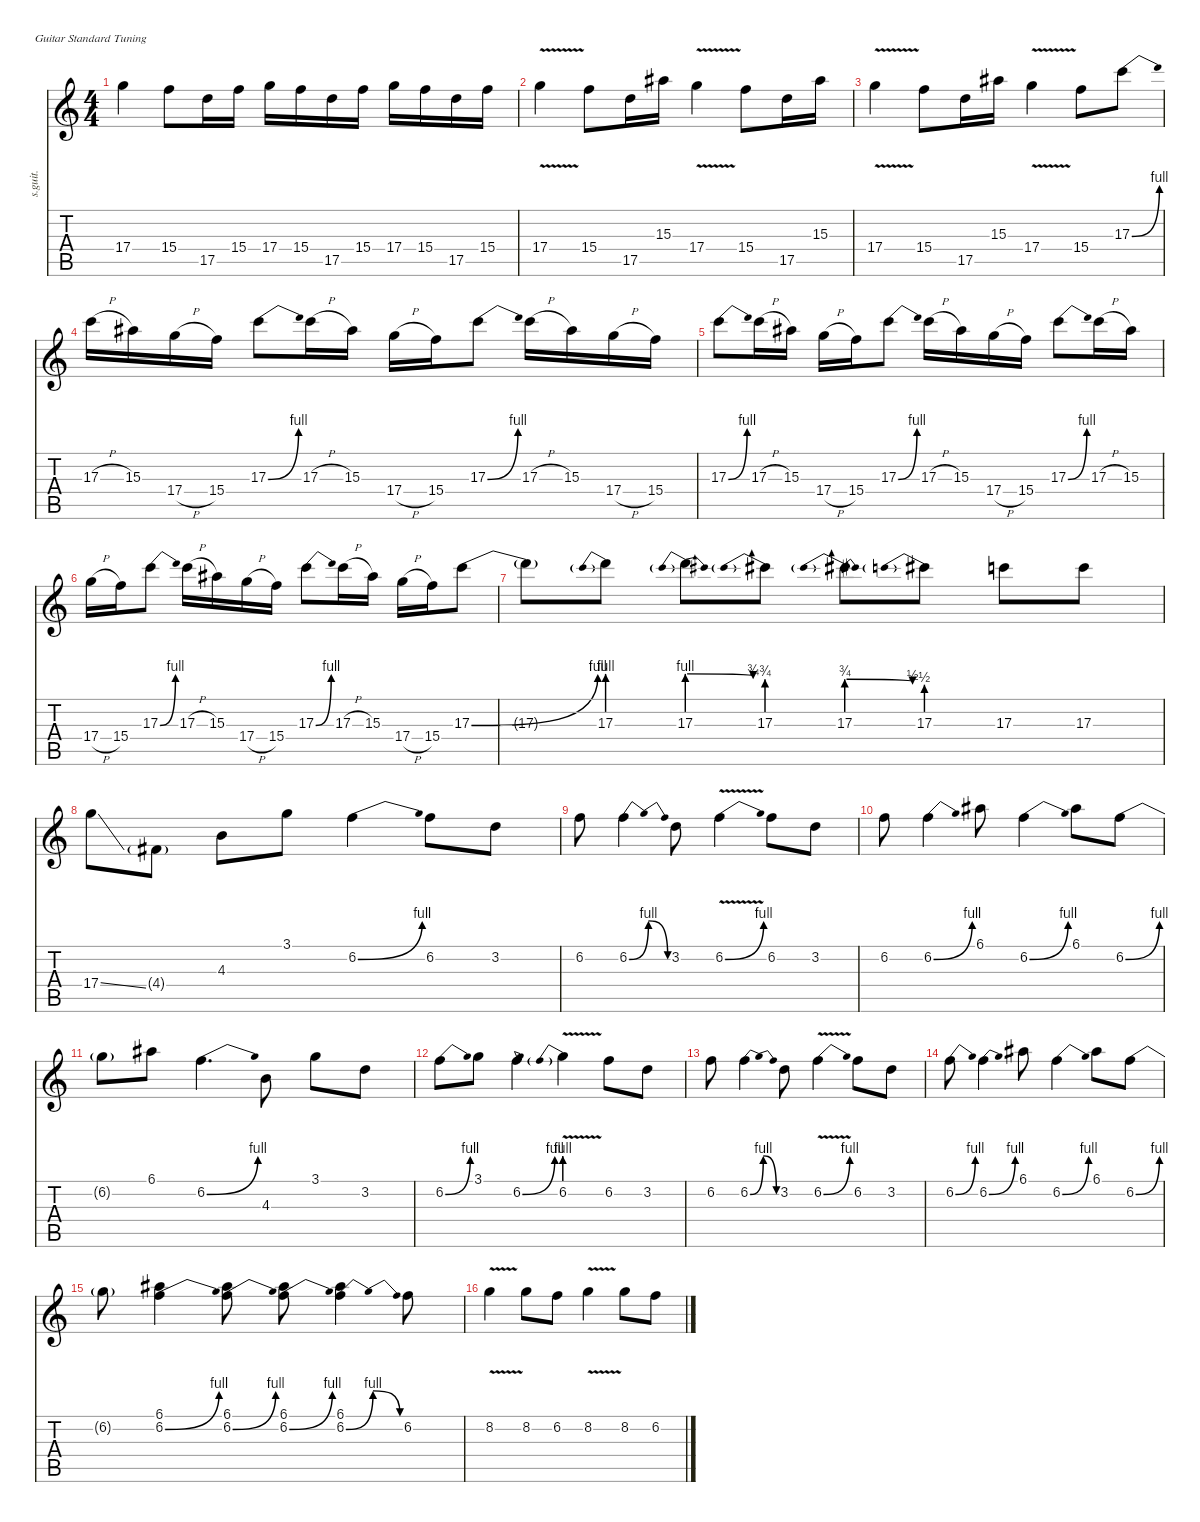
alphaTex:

\defaultSystemsLayout 4
\hideDynamics
\bracketExtendMode nobrackets
\track ("Allen Collins (Lead Guitar-Left Stereo)" "s.guit.") {instrument overdrivenguitar}
\staff {score tabs}
\tuning (E4 B3 G3 D3 A2 E2)
\ts (4 4)
\tempo (150 hide)
\clef g2
\ks c
17.4.4{lyrics (0 "") lyrics (1 "") lyrics (2 "") lyrics (3 "") lyrics (4 "") dy f} 15.4.8{lyrics (0 "") lyrics (1 "") lyrics (2 "") lyrics (3 "") lyrics (4 "")} 17.5.16{lyrics (0 "") lyrics (1 "") lyrics (2 "") lyrics (3 "") lyrics (4 "")} 15.4.16{lyrics (0 "") lyrics (1 "") lyrics (2 "") lyrics (3 "") lyrics (4 "")} 17.4.16{lyrics (0 "") lyrics (1 "") lyrics (2 "") lyrics (3 "") lyrics (4 "")} 15.4.16{lyrics (0 "") lyrics (1 "") lyrics (2 "") lyrics (3 "") lyrics (4 "")} 17.5.16{lyrics (0 "") lyrics (1 "") lyrics (2 "") lyrics (3 "") lyrics (4 "")} 15.4.16{lyrics (0 "") lyrics (1 "") lyrics (2 "") lyrics (3 "") lyrics (4 "")} 17.4.16{lyrics (0 "") lyrics (1 "") lyrics (2 "") lyrics (3 "") lyrics (4 "")} 15.4.16{lyrics (0 "") lyrics (1 "") lyrics (2 "") lyrics (3 "") lyrics (4 "")} 17.5.16{lyrics (0 "") lyrics (1 "") lyrics (2 "") lyrics (3 "") lyrics (4 "")} 15.4.16{lyrics (0 "") lyrics (1 "") lyrics (2 "") lyrics (3 "") lyrics (4 "")} |
17.4{v}.4{lyrics (0 "") lyrics (1 "") lyrics (2 "") lyrics (3 "") lyrics (4 "")} 15.4.8{lyrics (0 "") lyrics (1 "") lyrics (2 "") lyrics (3 "") lyrics (4 "")} 17.5.16{lyrics (0 "") lyrics (1 "") lyrics (2 "") lyrics (3 "") lyrics (4 "")} 15.3{acc #}.16{lyrics (0 "") lyrics (1 "") lyrics (2 "") lyrics (3 "") lyrics (4 "")} 17.4{v}.4{lyrics (0 "") lyrics (1 "") lyrics (2 "") lyrics (3 "") lyrics (4 "")} 15.4.8{lyrics (0 "") lyrics (1 "") lyrics (2 "") lyrics (3 "") lyrics (4 "")} 17.5.16{lyrics (0 "") lyrics (1 "") lyrics (2 "") lyrics (3 "") lyrics (4 "")} 15.3{acc #}.16{lyrics (0 "") lyrics (1 "") lyrics (2 "") lyrics (3 "") lyrics (4 "")} |
17.4{v}.4{lyrics (0 "") lyrics (1 "") lyrics (2 "") lyrics (3 "") lyrics (4 "")} 15.4.8{lyrics (0 "") lyrics (1 "") lyrics (2 "") lyrics (3 "") lyrics (4 "")} 17.5.16{lyrics (0 "") lyrics (1 "") lyrics (2 "") lyrics (3 "") lyrics (4 "")} 15.3{acc #}.16{lyrics (0 "") lyrics (1 "") lyrics (2 "") lyrics (3 "") lyrics (4 "")} 17.4{v}.4{lyrics (0 "") lyrics (1 "") lyrics (2 "") lyrics (3 "") lyrics (4 "")} 15.4.8{lyrics (0 "") lyrics (1 "") lyrics (2 "") lyrics (3 "") lyrics (4 "")} 17.3{be (bend 0 0 30 4)}.8{lyrics (0 "") lyrics (1 "") lyrics (2 "") lyrics (3 "") lyrics (4 "")} |
17.3{h}.16{lyrics (0 "") lyrics (1 "") lyrics (2 "") lyrics (3 "") lyrics (4 "")} 15.3{acc #}.16{lyrics (0 "") lyrics (1 "") lyrics (2 "") lyrics (3 "") lyrics (4 "")} 17.4{h}.16{lyrics (0 "") lyrics (1 "") lyrics (2 "") lyrics (3 "") lyrics (4 "")} 15.4.16{lyrics (0 "") lyrics (1 "") lyrics (2 "") lyrics (3 "") lyrics (4 "")} 17.3{be (bend 0 0 30 4)}.8{lyrics (0 "") lyrics (1 "") lyrics (2 "") lyrics (3 "") lyrics (4 "")} 17.3{h}.16{lyrics (0 "") lyrics (1 "") lyrics (2 "") lyrics (3 "") lyrics (4 "")} 15.3{acc #}.16{lyrics (0 "") lyrics (1 "") lyrics (2 "") lyrics (3 "") lyrics (4 "")} 17.4{h}.16{lyrics (0 "") lyrics (1 "") lyrics (2 "") lyrics (3 "") lyrics (4 "")} 15.4.16{lyrics (0 "") lyrics (1 "") lyrics (2 "") lyrics (3 "") lyrics (4 "")} 17.3{be (bend 0 0 30 4)}.8{lyrics (0 "") lyrics (1 "") lyrics (2 "") lyrics (3 "") lyrics (4 "")} 17.3{h}.16{lyrics (0 "") lyrics (1 "") lyrics (2 "") lyrics (3 "") lyrics (4 "")} 15.3{acc #}.16{lyrics (0 "") lyrics (1 "") lyrics (2 "") lyrics (3 "") lyrics (4 "")} 17.4{h}.16{lyrics (0 "") lyrics (1 "") lyrics (2 "") lyrics (3 "") lyrics (4 "")} 15.4.16{lyrics (0 "") lyrics (1 "") lyrics (2 "") lyrics (3 "") lyrics (4 "")} |
17.3{be (bend 0 0 30 4)}.8{lyrics (0 "") lyrics (1 "") lyrics (2 "") lyrics (3 "") lyrics (4 "")} 17.3{h}.16{lyrics (0 "") lyrics (1 "") lyrics (2 "") lyrics (3 "") lyrics (4 "")} 15.3{acc #}.16{lyrics (0 "") lyrics (1 "") lyrics (2 "") lyrics (3 "") lyrics (4 "")} 17.4{h}.16{lyrics (0 "") lyrics (1 "") lyrics (2 "") lyrics (3 "") lyrics (4 "")} 15.4.16{lyrics (0 "") lyrics (1 "") lyrics (2 "") lyrics (3 "") lyrics (4 "")} 17.3{be (bend 0 0 30 4)}.8{lyrics (0 "") lyrics (1 "") lyrics (2 "") lyrics (3 "") lyrics (4 "")} 17.3{h}.16{lyrics (0 "") lyrics (1 "") lyrics (2 "") lyrics (3 "") lyrics (4 "")} 15.3{acc #}.16{lyrics (0 "") lyrics (1 "") lyrics (2 "") lyrics (3 "") lyrics (4 "")} 17.4{h}.16{lyrics (0 "") lyrics (1 "") lyrics (2 "") lyrics (3 "") lyrics (4 "")} 15.4.16{lyrics (0 "") lyrics (1 "") lyrics (2 "") lyrics (3 "") lyrics (4 "")} 17.3{be (bend 0 0 30 4)}.8{lyrics (0 "") lyrics (1 "") lyrics (2 "") lyrics (3 "") lyrics (4 "")} 17.3{h}.16{lyrics (0 "") lyrics (1 "") lyrics (2 "") lyrics (3 "") lyrics (4 "")} 15.3{acc #}.16{lyrics (0 "") lyrics (1 "") lyrics (2 "") lyrics (3 "") lyrics (4 "")} |
17.4{h}.16{lyrics (0 "") lyrics (1 "") lyrics (2 "") lyrics (3 "") lyrics (4 "")} 15.4.16{lyrics (0 "") lyrics (1 "") lyrics (2 "") lyrics (3 "") lyrics (4 "")} 17.3{be (bend 0 0 30 4)}.8{lyrics (0 "") lyrics (1 "") lyrics (2 "") lyrics (3 "") lyrics (4 "")} 17.3{h}.16{lyrics (0 "") lyrics (1 "") lyrics (2 "") lyrics (3 "") lyrics (4 "")} 15.3{acc #}.16{lyrics (0 "") lyrics (1 "") lyrics (2 "") lyrics (3 "") lyrics (4 "")} 17.4{h}.16{lyrics (0 "") lyrics (1 "") lyrics (2 "") lyrics (3 "") lyrics (4 "")} 15.4.16{lyrics (0 "") lyrics (1 "") lyrics (2 "") lyrics (3 "") lyrics (4 "")} 17.3{be (bend 0 0 30 4)}.8{lyrics (0 "") lyrics (1 "") lyrics (2 "") lyrics (3 "") lyrics (4 "")} 17.3{h}.16{lyrics (0 "") lyrics (1 "") lyrics (2 "") lyrics (3 "") lyrics (4 "")} 15.3{acc #}.16{lyrics (0 "") lyrics (1 "") lyrics (2 "") lyrics (3 "") lyrics (4 "")} 17.4{h}.16{lyrics (0 "") lyrics (1 "") lyrics (2 "") lyrics (3 "") lyrics (4 "")} 15.4.16{lyrics (0 "") lyrics (1 "") lyrics (2 "") lyrics (3 "") lyrics (4 "")} 17.3{be (bend 0 0 30 4)}.8{lyrics (0 "") lyrics (1 "") lyrics (2 "") lyrics (3 "") lyrics (4 "")} |
17.3{t}.8{lyrics (0 "") lyrics (1 "") lyrics (2 "") lyrics (3 "") lyrics (4 "")} 17.3{be (prebend 0 4 60 4)}.8{lyrics (0 "") lyrics (1 "") lyrics (2 "") lyrics (3 "") lyrics (4 "")} 17.3{be (prebendrelease 0 4 40.199999999999996 3)}.8{lyrics (0 "") lyrics (1 "") lyrics (2 "") lyrics (3 "") lyrics (4 "")} 17.3{be (prebend 0 3 60 3)}.8{lyrics (0 "") lyrics (1 "") lyrics (2 "") lyrics (3 "") lyrics (4 "")} 17.3{be (prebendrelease 0 3 40.199999999999996 2)}.8{lyrics (0 "") lyrics (1 "") lyrics (2 "") lyrics (3 "") lyrics (4 "")} 17.3{be (prebend 0 2 60 2)}.8{lyrics (0 "") lyrics (1 "") lyrics (2 "") lyrics (3 "") lyrics (4 "")} 17.3.8{lyrics (0 "") lyrics (1 "") lyrics (2 "") lyrics (3 "") lyrics (4 "")} 17.3.8{lyrics (0 "") lyrics (1 "") lyrics (2 "") lyrics (3 "") lyrics (4 "")} |
17.4{ss}.8{lyrics (0 "") lyrics (1 "") lyrics (2 "") lyrics (3 "") lyrics (4 "")} 4.4{g acc #}.8{lyrics (0 "") lyrics (1 "") lyrics (2 "") lyrics (3 "") lyrics (4 "") dy mp} 4.3.8{lyrics (0 "") lyrics (1 "") lyrics (2 "") lyrics (3 "") lyrics (4 "") dy f} 3.1.8{lyrics (0 "") lyrics (1 "") lyrics (2 "") lyrics (3 "") lyrics (4 "")} 6.2{be (bend 0 0 30 4)}.4{lyrics (0 "") lyrics (1 "") lyrics (2 "") lyrics (3 "") lyrics (4 "")} 6.2.8{lyrics (0 "") lyrics (1 "") lyrics (2 "") lyrics (3 "") lyrics (4 "")} 3.2.8{lyrics (0 "") lyrics (1 "") lyrics (2 "") lyrics (3 "") lyrics (4 "")} |
6.2.8{lyrics (0 "") lyrics (1 "") lyrics (2 "") lyrics (3 "") lyrics (4 "")} 6.2{be (bendrelease 0 0 30 4 30 4 60 0)}.4{lyrics (0 "") lyrics (1 "") lyrics (2 "") lyrics (3 "") lyrics (4 "")} 3.2.8{lyrics (0 "") lyrics (1 "") lyrics (2 "") lyrics (3 "") lyrics (4 "")} 6.2{be (bend 0 0 30 4) v}.4{lyrics (0 "") lyrics (1 "") lyrics (2 "") lyrics (3 "") lyrics (4 "")} 6.2.8{lyrics (0 "") lyrics (1 "") lyrics (2 "") lyrics (3 "") lyrics (4 "")} 3.2.8{lyrics (0 "") lyrics (1 "") lyrics (2 "") lyrics (3 "") lyrics (4 "")} |
6.2.8{lyrics (0 "") lyrics (1 "") lyrics (2 "") lyrics (3 "") lyrics (4 "")} 6.2{be (bend 0 0 30 4)}.4{lyrics (0 "") lyrics (1 "") lyrics (2 "") lyrics (3 "") lyrics (4 "")} 6.1{acc #}.8{lyrics (0 "") lyrics (1 "") lyrics (2 "") lyrics (3 "") lyrics (4 "")} 6.2{be (bend 0 0 30 4)}.4{lyrics (0 "") lyrics (1 "") lyrics (2 "") lyrics (3 "") lyrics (4 "")} 6.1{acc #}.8{lyrics (0 "") lyrics (1 "") lyrics (2 "") lyrics (3 "") lyrics (4 "")} 6.2{be (bend 0 0 30 4)}.8{lyrics (0 "") lyrics (1 "") lyrics (2 "") lyrics (3 "") lyrics (4 "")} |
6.2{t}.8{lyrics (0 "") lyrics (1 "") lyrics (2 "") lyrics (3 "") lyrics (4 "")} 6.1{acc #}.8{lyrics (0 "") lyrics (1 "") lyrics (2 "") lyrics (3 "") lyrics (4 "")} 6.2{be (bend 0 0 19.8 4)}.4{d lyrics (0 "") lyrics (1 "") lyrics (2 "") lyrics (3 "") lyrics (4 "")} 4.3.8{lyrics (0 "") lyrics (1 "") lyrics (2 "") lyrics (3 "") lyrics (4 "")} 3.1.8{lyrics (0 "") lyrics (1 "") lyrics (2 "") lyrics (3 "") lyrics (4 "")} 3.2.8{lyrics (0 "") lyrics (1 "") lyrics (2 "") lyrics (3 "") lyrics (4 "")} |
6.2{be (bend 0 0 30 4)}.8{lyrics (0 "") lyrics (1 "") lyrics (2 "") lyrics (3 "") lyrics (4 "")} 3.1.8{lyrics (0 "") lyrics (1 "") lyrics (2 "") lyrics (3 "") lyrics (4 "")} 6.2{be (bend 0 0 30 4)}.4{lyrics (0 "") lyrics (1 "") lyrics (2 "") lyrics (3 "") lyrics (4 "")} 6.2{be (prebend 0 4 60 4) v}.4{lyrics (0 "") lyrics (1 "") lyrics (2 "") lyrics (3 "") lyrics (4 "")} 6.2.8{lyrics (0 "") lyrics (1 "") lyrics (2 "") lyrics (3 "") lyrics (4 "")} 3.2.8{lyrics (0 "") lyrics (1 "") lyrics (2 "") lyrics (3 "") lyrics (4 "")} |
6.2.8{lyrics (0 "") lyrics (1 "") lyrics (2 "") lyrics (3 "") lyrics (4 "")} 6.2{be (bendrelease 0 0 30 4 30 4 60 0)}.4{lyrics (0 "") lyrics (1 "") lyrics (2 "") lyrics (3 "") lyrics (4 "")} 3.2.8{lyrics (0 "") lyrics (1 "") lyrics (2 "") lyrics (3 "") lyrics (4 "")} 6.2{be (bend 0 0 30 4) v}.4{lyrics (0 "") lyrics (1 "") lyrics (2 "") lyrics (3 "") lyrics (4 "")} 6.2.8{lyrics (0 "") lyrics (1 "") lyrics (2 "") lyrics (3 "") lyrics (4 "")} 3.2.8{lyrics (0 "") lyrics (1 "") lyrics (2 "") lyrics (3 "") lyrics (4 "")} |
6.2{be (bend 0 0 30 4)}.8{lyrics (0 "") lyrics (1 "") lyrics (2 "") lyrics (3 "") lyrics (4 "")} 6.2{be (bend 0 0 30 4)}.4{lyrics (0 "") lyrics (1 "") lyrics (2 "") lyrics (3 "") lyrics (4 "")} 6.1{acc #}.8{lyrics (0 "") lyrics (1 "") lyrics (2 "") lyrics (3 "") lyrics (4 "")} 6.2{be (bend 0 0 30 4)}.4{lyrics (0 "") lyrics (1 "") lyrics (2 "") lyrics (3 "") lyrics (4 "")} 6.1{acc #}.8{lyrics (0 "") lyrics (1 "") lyrics (2 "") lyrics (3 "") lyrics (4 "")} 6.2{be (bend 0 0 30 4)}.8{lyrics (0 "") lyrics (1 "") lyrics (2 "") lyrics (3 "") lyrics (4 "")} |
6.2{t}.8{lyrics (0 "") lyrics (1 "") lyrics (2 "") lyrics (3 "") lyrics (4 "")} (6.1{acc #} 6.2{be (bend 0 0 30 4)}).4{lyrics (0 "") lyrics (1 "") lyrics (2 "") lyrics (3 "") lyrics (4 "")} (6.1{acc #} 6.2{be (bend 0 0 30 4)}).8{lyrics (0 "") lyrics (1 "") lyrics (2 "") lyrics (3 "") lyrics (4 "")} (6.1{acc #} 6.2{be (bend 0 0 30 4)}).8{lyrics (0 "") lyrics (1 "") lyrics (2 "") lyrics (3 "") lyrics (4 "")} (6.1{acc #} 6.2{be (bendrelease 0 0 30 4 30 4 60 0)}).4{lyrics (0 "") lyrics (1 "") lyrics (2 "") lyrics (3 "") lyrics (4 "")} 6.2.8{lyrics (0 "") lyrics (1 "") lyrics (2 "") lyrics (3 "") lyrics (4 "")} |
8.2{v}.4{lyrics (0 "") lyrics (1 "") lyrics (2 "") lyrics (3 "") lyrics (4 "")} 8.2.8{lyrics (0 "") lyrics (1 "") lyrics (2 "") lyrics (3 "") lyrics (4 "")} 6.2.8{lyrics (0 "") lyrics (1 "") lyrics (2 "") lyrics (3 "") lyrics (4 "")} 8.2{v}.4{lyrics (0 "") lyrics (1 "") lyrics (2 "") lyrics (3 "") lyrics (4 "")} 8.2.8{lyrics (0 "") lyrics (1 "") lyrics (2 "") lyrics (3 "") lyrics (4 "")} 6.2.8{lyrics (0 "") lyrics (1 "") lyrics (2 "") lyrics (3 "") lyrics (4 "")}
